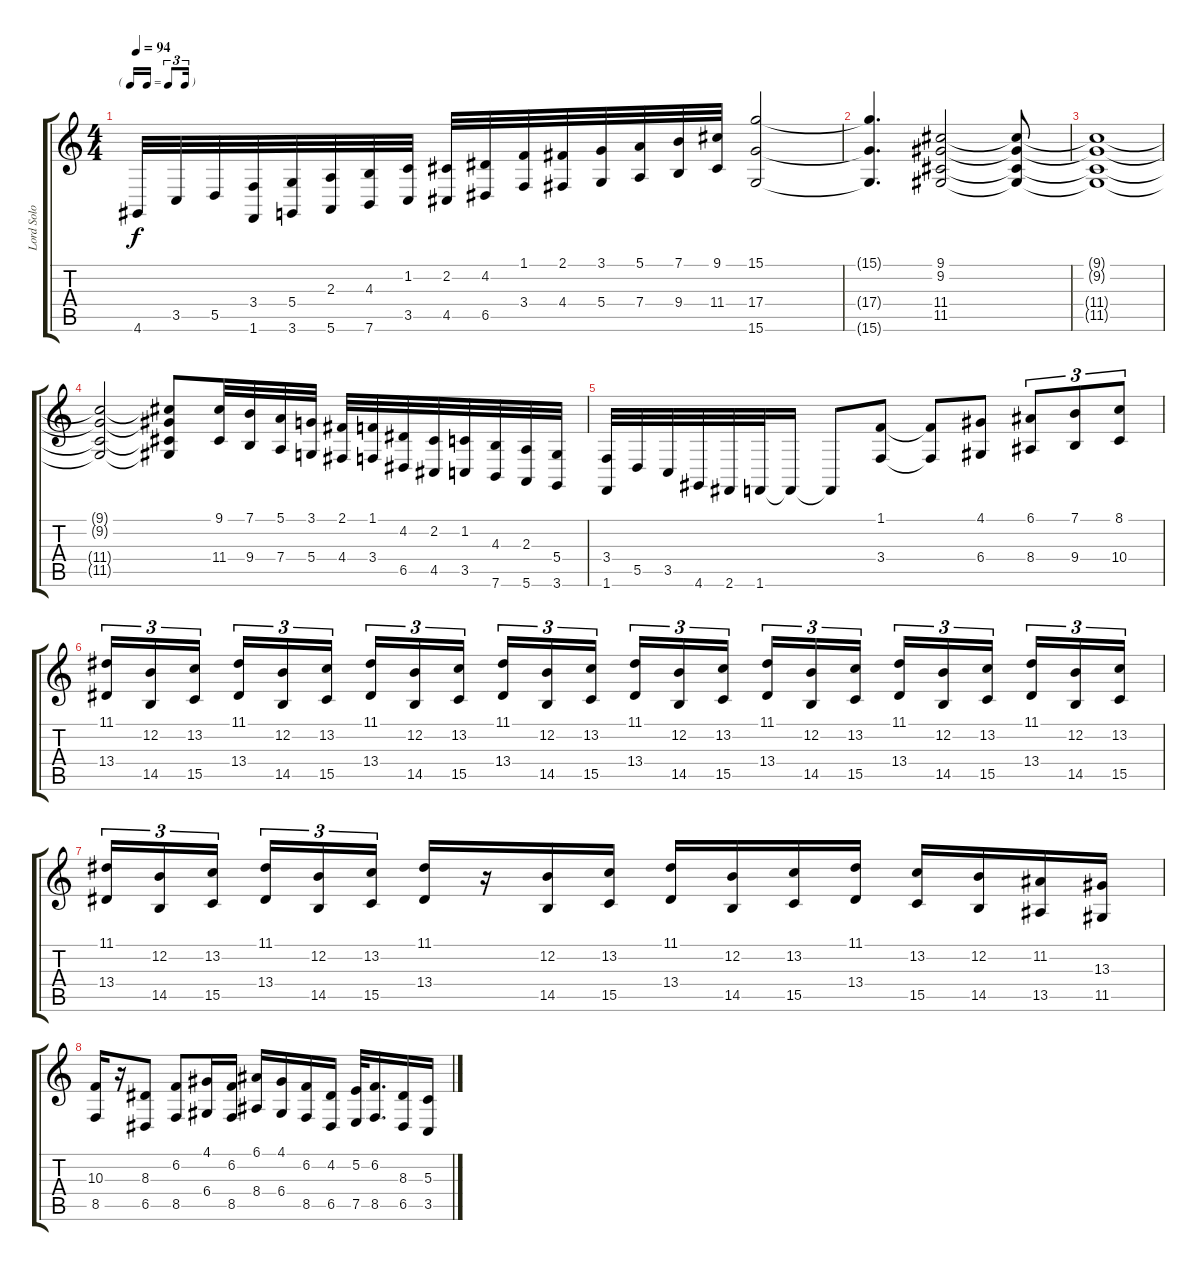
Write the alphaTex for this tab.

\track ("Lord Solo" "Lord Solo") {instrument rockorgan}
\staff {score tabs}
\tuning (E4 B3 G3 D3 A2 E2) {hide}
\ts (4 4)
\tf triplet16th
\tempo 94
\clef g2
\ks c
4.6.32{dy f} 3.5.32 5.5.32 (3.4 1.6).32 (5.4 3.6).32 (2.3 5.6).32 (4.3 7.6).32 (1.2 3.5).32 (2.2 4.5).32 (4.2 6.5).32 (1.1 3.4).32 (2.1 4.4).32 (3.1 5.4).32 (5.1 7.4).32 (7.1 9.4).32 (9.1 11.4).32 (15.1 17.4 15.6).2 |
(15.1{t} 17.4{t} 15.6{t}).4{d} (9.1 9.2 11.4 11.5).2 (9.1{t} 9.2{t} 11.4{t} 11.5{t}).8 |
(9.1{t} 9.2{t} 11.4{t} 11.5{t}).1 |
(9.1{t} 9.2{t} 11.4{t} 11.5{t}).2 (9.1{t} 9.2{t} 11.4{t} 11.5{t}).8 (9.1 11.4).32 (7.1 9.4).32 (5.1 7.4).32 (3.1 5.4).32 (2.1 4.4).32 (1.1 3.4).32 (4.2 6.5).32 (2.2 4.5).32 (1.2 3.5).32 (4.3 7.6).32 (2.3 5.6).32 (5.4 3.6).32 |
(3.4 1.6).32 5.5.32 3.5.32 4.6.32 2.6.32 1.6.32 1.6{t}.16 1.6{t}.8 (1.1 3.4).8 (1.1{t} 3.4{t}).8 (4.1 6.4).8 (6.1 8.4).8{tu (3 2)} (7.1 9.4).8{tu (3 2)} (8.1 10.4).8{tu (3 2)} |
(11.1 13.4).16{tu (3 2)} (12.2 14.5).16{tu (3 2)} (13.2 15.5).16{tu (3 2) beam splitsecondary} (11.1 13.4).16{tu (3 2)} (12.2 14.5).16{tu (3 2)} (13.2 15.5).16{tu (3 2)} (11.1 13.4).16{tu (3 2)} (12.2 14.5).16{tu (3 2)} (13.2 15.5).16{tu (3 2) beam splitsecondary} (11.1 13.4).16{tu (3 2)} (12.2 14.5).16{tu (3 2)} (13.2 15.5).16{tu (3 2)} (11.1 13.4).16{tu (3 2)} (12.2 14.5).16{tu (3 2)} (13.2 15.5).16{tu (3 2) beam splitsecondary} (11.1 13.4).16{tu (3 2)} (12.2 14.5).16{tu (3 2)} (13.2 15.5).16{tu (3 2)} (11.1 13.4).16{tu (3 2)} (12.2 14.5).16{tu (3 2)} (13.2 15.5).16{tu (3 2) beam splitsecondary} (11.1 13.4).16{tu (3 2)} (12.2 14.5).16{tu (3 2)} (13.2 15.5).16{tu (3 2)} |
(11.1 13.4).16{tu (3 2)} (12.2 14.5).16{tu (3 2)} (13.2 15.5).16{tu (3 2) beam splitsecondary} (11.1 13.4).16{tu (3 2)} (12.2 14.5).16{tu (3 2)} (13.2 15.5).16{tu (3 2)} (11.1 13.4).16 r.16 (12.2 14.5).16 (13.2 15.5).16 (11.1 13.4).16 (12.2 14.5).16 (13.2 15.5).16 (11.1 13.4).16 (13.2 15.5).16 (12.2 14.5).16 (11.2 13.5).16 (13.3 11.5).16 |
(10.3 8.5).16 r.16 (8.3 6.5).8 (6.2 8.5).8 (4.1 6.4).16 (6.2 8.5).16 (6.1 8.4).16 (4.1 6.4).16 (6.2 8.5).16 (4.2 6.5).16 (5.2 7.5).32 (6.2 8.5).16{d} (8.3 6.5).16 (5.3 3.5).16
